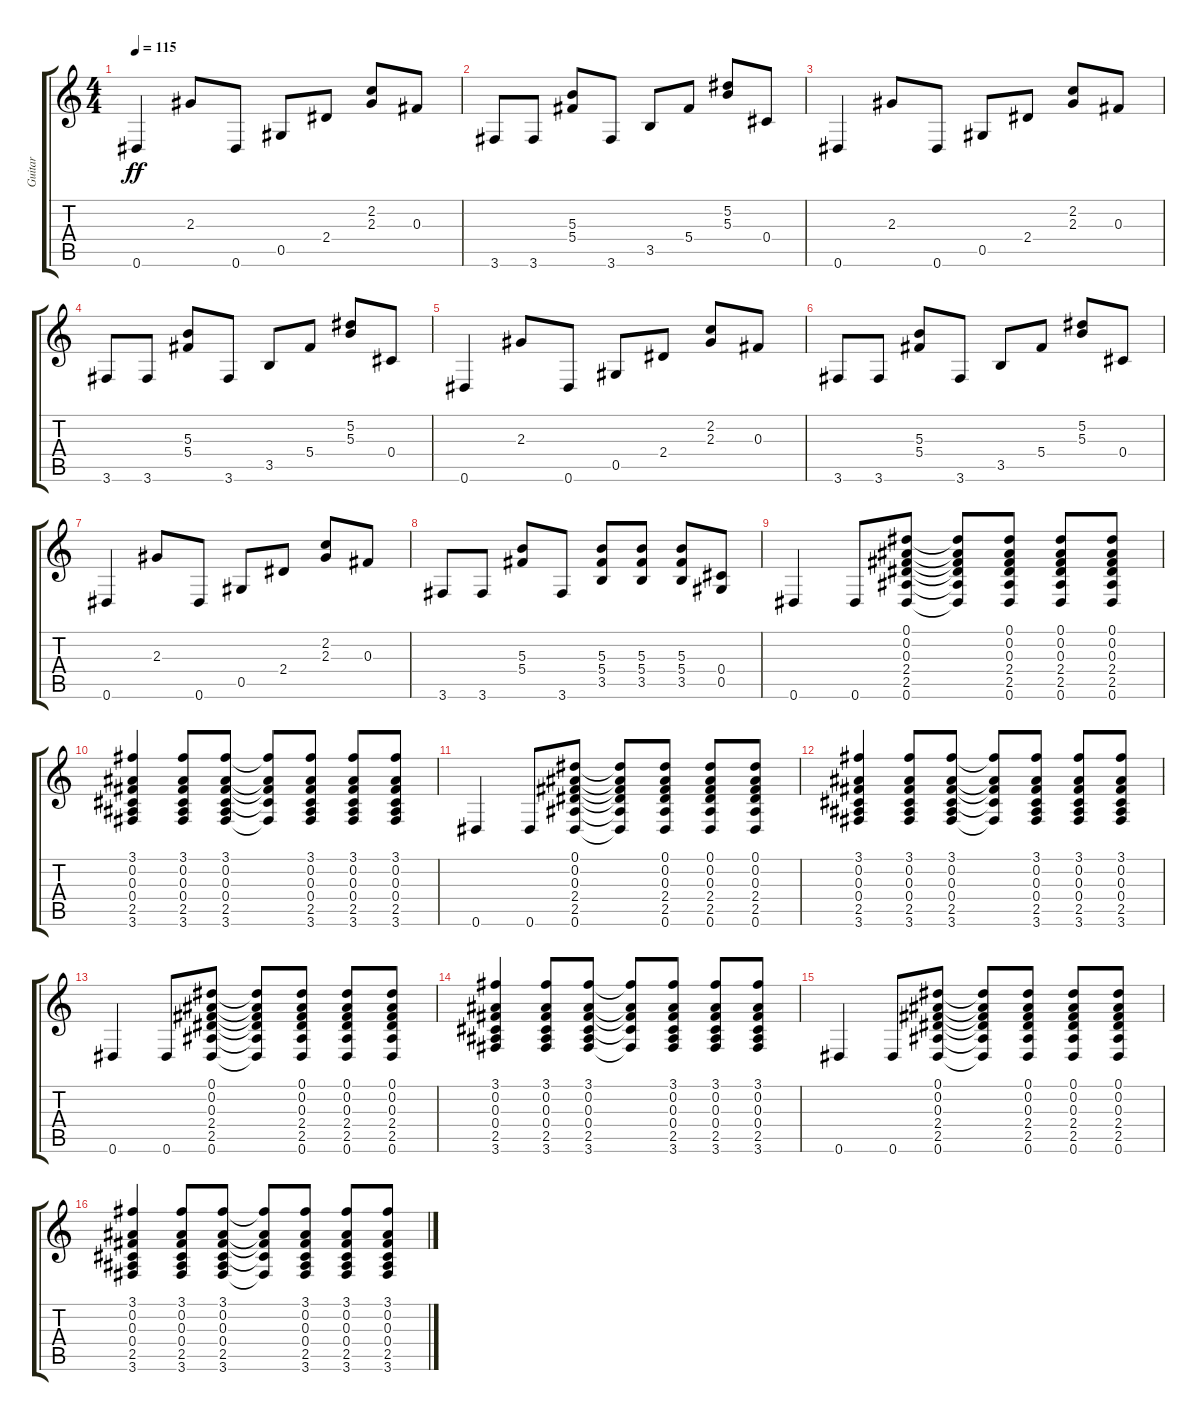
\track ("Guitar" "Guitar") {instrument electricguitarclean}
\staff {score tabs}
\tuning (Eb4 Bb3 Gb3 Db3 Ab2 Eb2) {hide}
\ts (4 4)
\tempo 115
\clef g2
\ks c
0.6.4{dy ff} 2.3.8 0.6.8 0.5.8 2.4.8 (2.2 2.3).8 0.3.8 |
3.6.8 3.6.8 (5.3 5.4).8 3.6.8 3.5.8 5.4.8 (5.2 5.3).8 0.4.8 |
0.6.4 2.3.8 0.6.8 0.5.8 2.4.8 (2.2 2.3).8 0.3.8 |
3.6.8 3.6.8 (5.3 5.4).8 3.6.8 3.5.8 5.4.8 (5.2 5.3).8 0.4.8 |
0.6.4 2.3.8 0.6.8 0.5.8 2.4.8 (2.2 2.3).8 0.3.8 |
3.6.8 3.6.8 (5.3 5.4).8 3.6.8 3.5.8 5.4.8 (5.2 5.3).8 0.4.8 |
0.6.4 2.3.8 0.6.8 0.5.8 2.4.8 (2.2 2.3).8 0.3.8 |
3.6.8 3.6.8 (5.3 5.4).8 3.6.8 (5.3 5.4 3.5).8 (5.3 5.4 3.5).8 (5.3 5.4 3.5).8 (0.4 0.5).8 |
0.6.4 0.6.8 (0.1 0.2 0.3 2.4 2.5 0.6).8 (0.1{t} 0.2{t} 0.3{t} 2.4{t} 2.5{t} 0.6{t}).8 (0.1 0.2 0.3 2.4 2.5 0.6).8 (0.1 0.2 0.3 2.4 2.5 0.6).8 (0.1 0.2 0.3 2.4 2.5 0.6).8 |
(3.1 0.2 0.3 0.4 2.5 3.6).4 (3.1 0.2 0.3 0.4 2.5 3.6).8 (3.1 0.2 0.3 0.4 2.5 3.6).8 (3.1{t} 0.2{t} 0.3{t} 0.4{t} 3.6{t}).8 (3.1 0.2 0.3 0.4 2.5 3.6).8 (3.1 0.2 0.3 0.4 2.5 3.6).8 (3.1 0.2 0.3 0.4 2.5 3.6).8 |
0.6.4 0.6.8 (0.1 0.2 0.3 2.4 2.5 0.6).8 (0.1{t} 0.2{t} 0.3{t} 2.4{t} 2.5{t} 0.6{t}).8 (0.1 0.2 0.3 2.4 2.5 0.6).8 (0.1 0.2 0.3 2.4 2.5 0.6).8 (0.1 0.2 0.3 2.4 2.5 0.6).8 |
(3.1 0.2 0.3 0.4 2.5 3.6).4 (3.1 0.2 0.3 0.4 2.5 3.6).8 (3.1 0.2 0.3 0.4 2.5 3.6).8 (3.1{t} 0.2{t} 0.3{t} 0.4{t} 3.6{t}).8 (3.1 0.2 0.3 0.4 2.5 3.6).8 (3.1 0.2 0.3 0.4 2.5 3.6).8 (3.1 0.2 0.3 0.4 2.5 3.6).8 |
0.6.4 0.6.8 (0.1 0.2 0.3 2.4 2.5 0.6).8 (0.1{t} 0.2{t} 0.3{t} 2.4{t} 2.5{t} 0.6{t}).8 (0.1 0.2 0.3 2.4 2.5 0.6).8 (0.1 0.2 0.3 2.4 2.5 0.6).8 (0.1 0.2 0.3 2.4 2.5 0.6).8 |
(3.1 0.2 0.3 0.4 2.5 3.6).4 (3.1 0.2 0.3 0.4 2.5 3.6).8 (3.1 0.2 0.3 0.4 2.5 3.6).8 (3.1{t} 0.2{t} 0.3{t} 0.4{t} 3.6{t}).8 (3.1 0.2 0.3 0.4 2.5 3.6).8 (3.1 0.2 0.3 0.4 2.5 3.6).8 (3.1 0.2 0.3 0.4 2.5 3.6).8 |
0.6.4 0.6.8 (0.1 0.2 0.3 2.4 2.5 0.6).8 (0.1{t} 0.2{t} 0.3{t} 2.4{t} 2.5{t} 0.6{t}).8 (0.1 0.2 0.3 2.4 2.5 0.6).8 (0.1 0.2 0.3 2.4 2.5 0.6).8 (0.1 0.2 0.3 2.4 2.5 0.6).8 |
(3.1 0.2 0.3 0.4 2.5 3.6).4 (3.1 0.2 0.3 0.4 2.5 3.6).8 (3.1 0.2 0.3 0.4 2.5 3.6).8 (3.1{t} 0.2{t} 0.3{t} 0.4{t} 3.6{t}).8 (3.1 0.2 0.3 0.4 2.5 3.6).8 (3.1 0.2 0.3 0.4 2.5 3.6).8 (3.1 0.2 0.3 0.4 2.5 3.6).8
